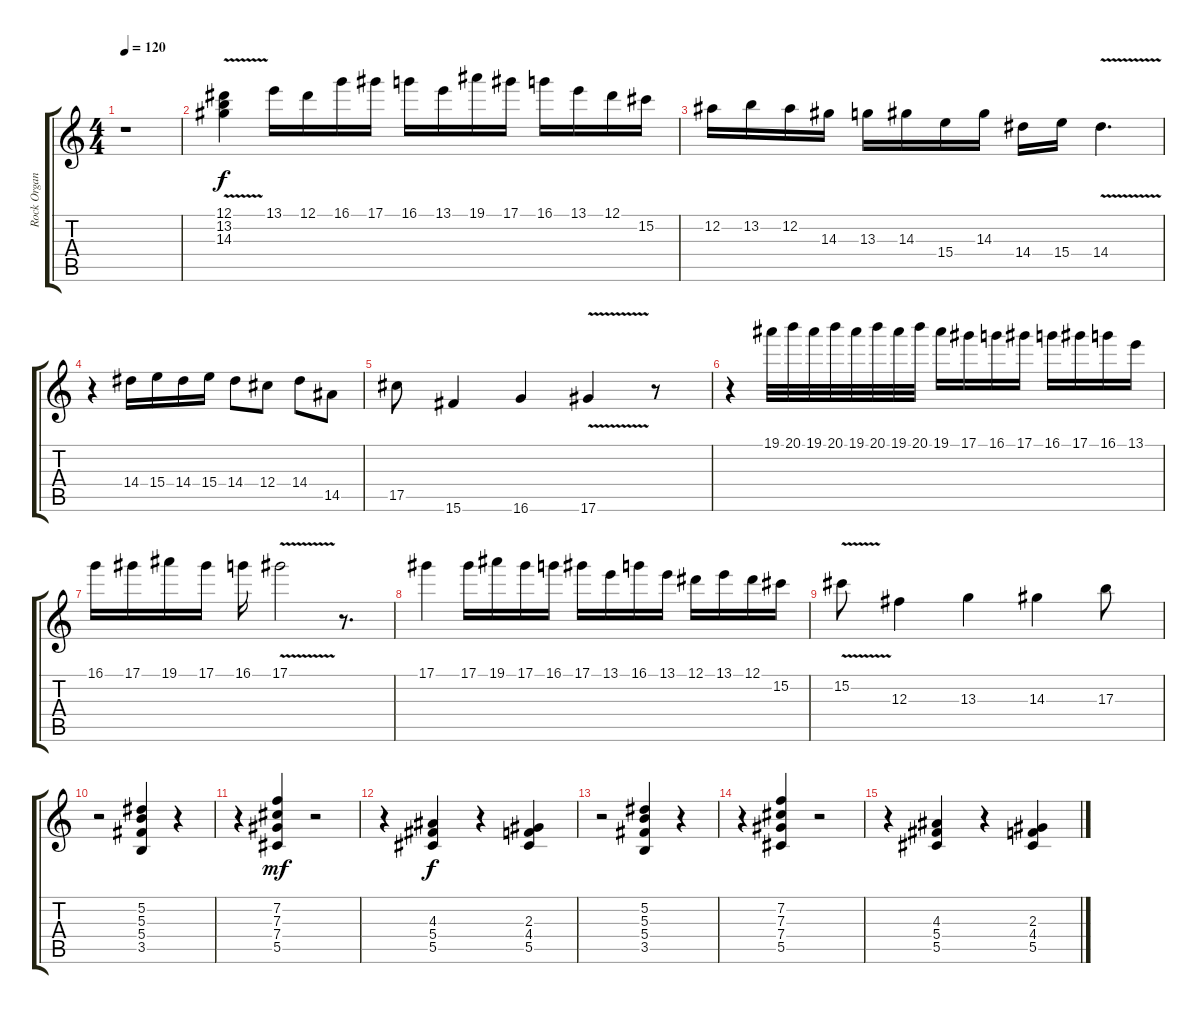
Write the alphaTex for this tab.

\track ("Rock Organ" "Rock Organ") {instrument drawbarorgan}
\staff {score tabs}
\tuning (Eb5 Bb4 Gb4 Db4 Ab3 Eb3) {hide}
\ts (4 4)
\tempo 120
\clef g2
\ks c
r.1{dy f} |
(12.1{v} 13.2{v} 14.3{v}).4{volume 14} 13.1.16 12.1.16 16.1.16 17.1.16 16.1.16 13.1.16 19.1.16 17.1.16 16.1.16 13.1.16 12.1.16 15.2.16 |
12.2.16 13.2.16 12.2.16 14.3.16 13.3.16 14.3.16 15.4.16 14.3.16 14.4.16 15.4.16 14.4{v}.4{d} |
r.4 14.4.16 15.4.16 14.4.16 15.4.16 14.4.8 12.4.8 14.4.8 14.5.8 |
17.5.8 15.6.4 16.6.4 17.6{v}.4 r.8 |
r.4 19.1.32 20.1.32 19.1.32 20.1.32 19.1.32 20.1.32 19.1.32 20.1.32 19.1.16 17.1.16 16.1.16 17.1.16 16.1.16 17.1.16 16.1.16 13.1.16 |
16.1.16 17.1.16 19.1.16 17.1.16 16.1.16 17.1{v}.2 r.8{d} |
17.1.4 17.1.16 19.1.16 17.1.16 16.1.16 17.1.16 13.1.16 16.1.16 13.1.16 12.1.16 13.1.16 12.1.16 15.2.16 |
15.2{v}.8 12.3.4 13.3.4 14.3.4 17.3.8 |
r.2 (5.2 5.3 5.4 3.5).4{volume 12} r.4 |
r.4 (7.2 7.3 7.4 5.5).4{dy mf} r.2 |
r.4 (4.3 5.4 5.5).4{dy f} r.4 (2.3 4.4 5.5).4 |
r.2 (5.2 5.3 5.4 3.5).4 r.4 |
r.4 (7.2 7.3 7.4 5.5).4 r.2 |
r.4 (4.3 5.4 5.5).4 r.4 (2.3 4.4 5.5).4
